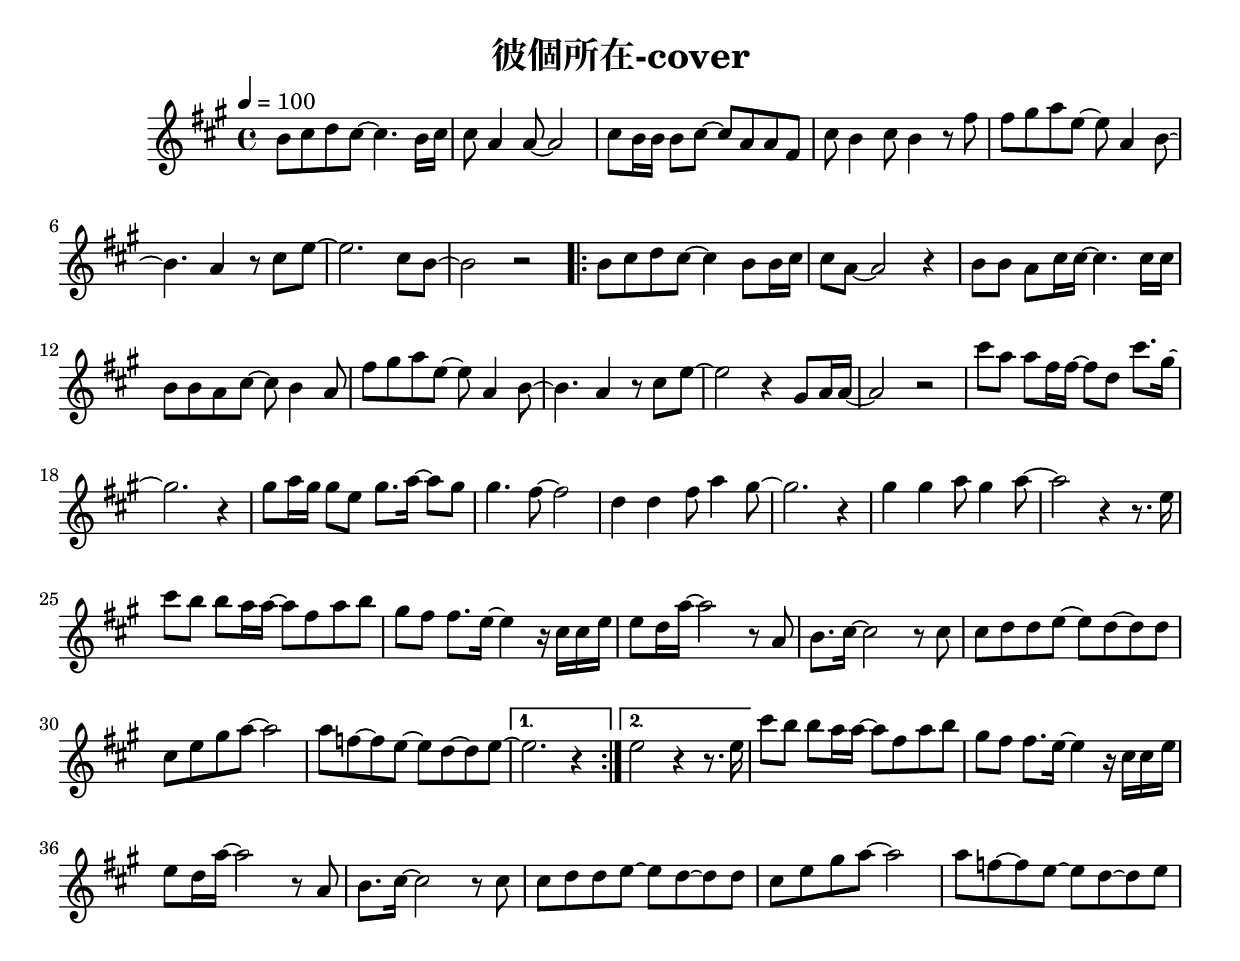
\header {
  title = "彼個所在-cover"
  composer = ""
}



\score
 { 
  \relative a' {
  \tempo 4 = 100
  \key a \major  
  \time 4/4
  b8 cis d cis~ cis4. b16 cis |
  cis8 a4 a8~ a2 |
  cis8 b16 b16 b8 cis~ cis a a fis |
  cis' b4 cis8 b4 r8 fis' |
  fis gis a e~ e a,4 b8~ |
  b4. a4 r8 cis e~ |
  e2. cis8 b~ |
  b2 r|
  
  \repeat volta 2 {
  b8 cis d cis~ cis4 b8 b16 cis |
  cis8 a8~ a2 r4 |
  b8 b a cis16 cis~ cis4. cis16 cis |
  b8 b a cis~ cis b4 a8 |
  fis' gis a e~ e a,4 b8~ |
  b4. a4 r8 cis e~ |
  e2 r4 gis,8 a16 a~|
  a2 r|
  
  cis'8 a a fis16 fis~ fis8 d cis'8. gis16~ |
  gis2. r4 |
  gis8 a16 gis gis8 e gis8. a16~ a8 gis |
  gis4. fis8~ fis2 |
  d4 d fis8 a4 gis8~ |
  gis2. r4 |
  gis4 gis a8 gis4 a8~ |
  a2 r4 r8. e16
  
  cis'8 b b a16 a~ a8 fis a b|
  gis fis fis8. e16~ e4 r16 cis cis e|
  e8 d16 a'16~ a2 r8 a, |
  b8. cis16~cis2 r8 cis |
  cis d d e~ e d~ d d |
  cis e gis a~a2 |
  a8 f~ f e~e d~d e~ |}

  \alternative {
  { e2. r4 |}
  { e2 r4 r8. e16}}

  cis'8 b b a16 a~ a8 fis a b|
  gis fis fis8. e16~ e4 r16 cis cis e|
  e8 d16 a'16~ a2 r8 a, |
  b8. cis16~cis2 r8 cis |
  cis d d e~ e d~ d d |
  cis e gis a~a2 |
  a8 f~ f e~e d~d e~ |
  
  }

  \layout {}
  \midi {}
}